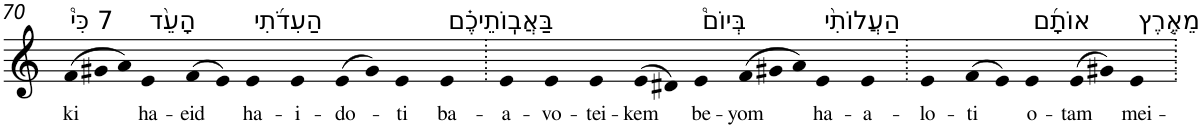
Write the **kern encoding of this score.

**kern	**text
*part1	*part1
*staff1	*staff1
*I"Piano	*
*I'Pno	*
!!LO:PB:g=z
*clefG2	*
*k[]	*
*Xtuplet	*
=70	=70
!LO:TX:a:t=7 כִּי֩	!
!	!LO:LY:b
(>12f	ki
12g#X	.
12a)	.
!LO:TX:a:t=הָעֵ֨ד	!
!	!LO:LY:b
4e	ha-
!	!LO:LY:b
(>8f	-eid
8e)	.
!LO:TX:a:t=הַעִדֹ֜תִי	!
!	!LO:LY:b
4e	ha-
!	!LO:LY:b
4e	-i-
!	!LO:LY:b
(>8e	-do-
8g#)	.
!	!LO:LY:b
4e	-ti
!LO:TX:a:t=בַּאֲבֽוֹתֵיכֶ֗ם	!
!	!LO:LY:b
4e	ba-
=71.	=71.
!	!LO:LY:b
4e	-a-
!	!LO:LY:b
4e	-vo-
!	!LO:LY:b
4e	-tei-
!	!LO:LY:b
(>8e	-kem
8d#X)	.
!LO:TX:a:t=בְּיוֹם֩	!
!	!LO:LY:b
4e	be-
!	!LO:LY:b
(>12f	-yom
12g#X	.
12a)	.
!LO:TX:a:t=הַעֲלוֹתִ֨י	!
!	!LO:LY:b
4e	ha-
!	!LO:LY:b
4e	-a-
=72.	=72.
!	!LO:LY:b
4e	-lo-
!	!LO:LY:b
(>8f	-ti
8e)	.
!LO:TX:a:t=אוֹתָ֜ם	!
!	!LO:LY:b
4e	o-
!	!LO:LY:b
(>8e	-tam
8g#X)	.
!LO:TX:a:t=מֵאֶ֤רֶץ	!
!	!LO:LY:b
4e	mei-
=.	=.
*-	*-
